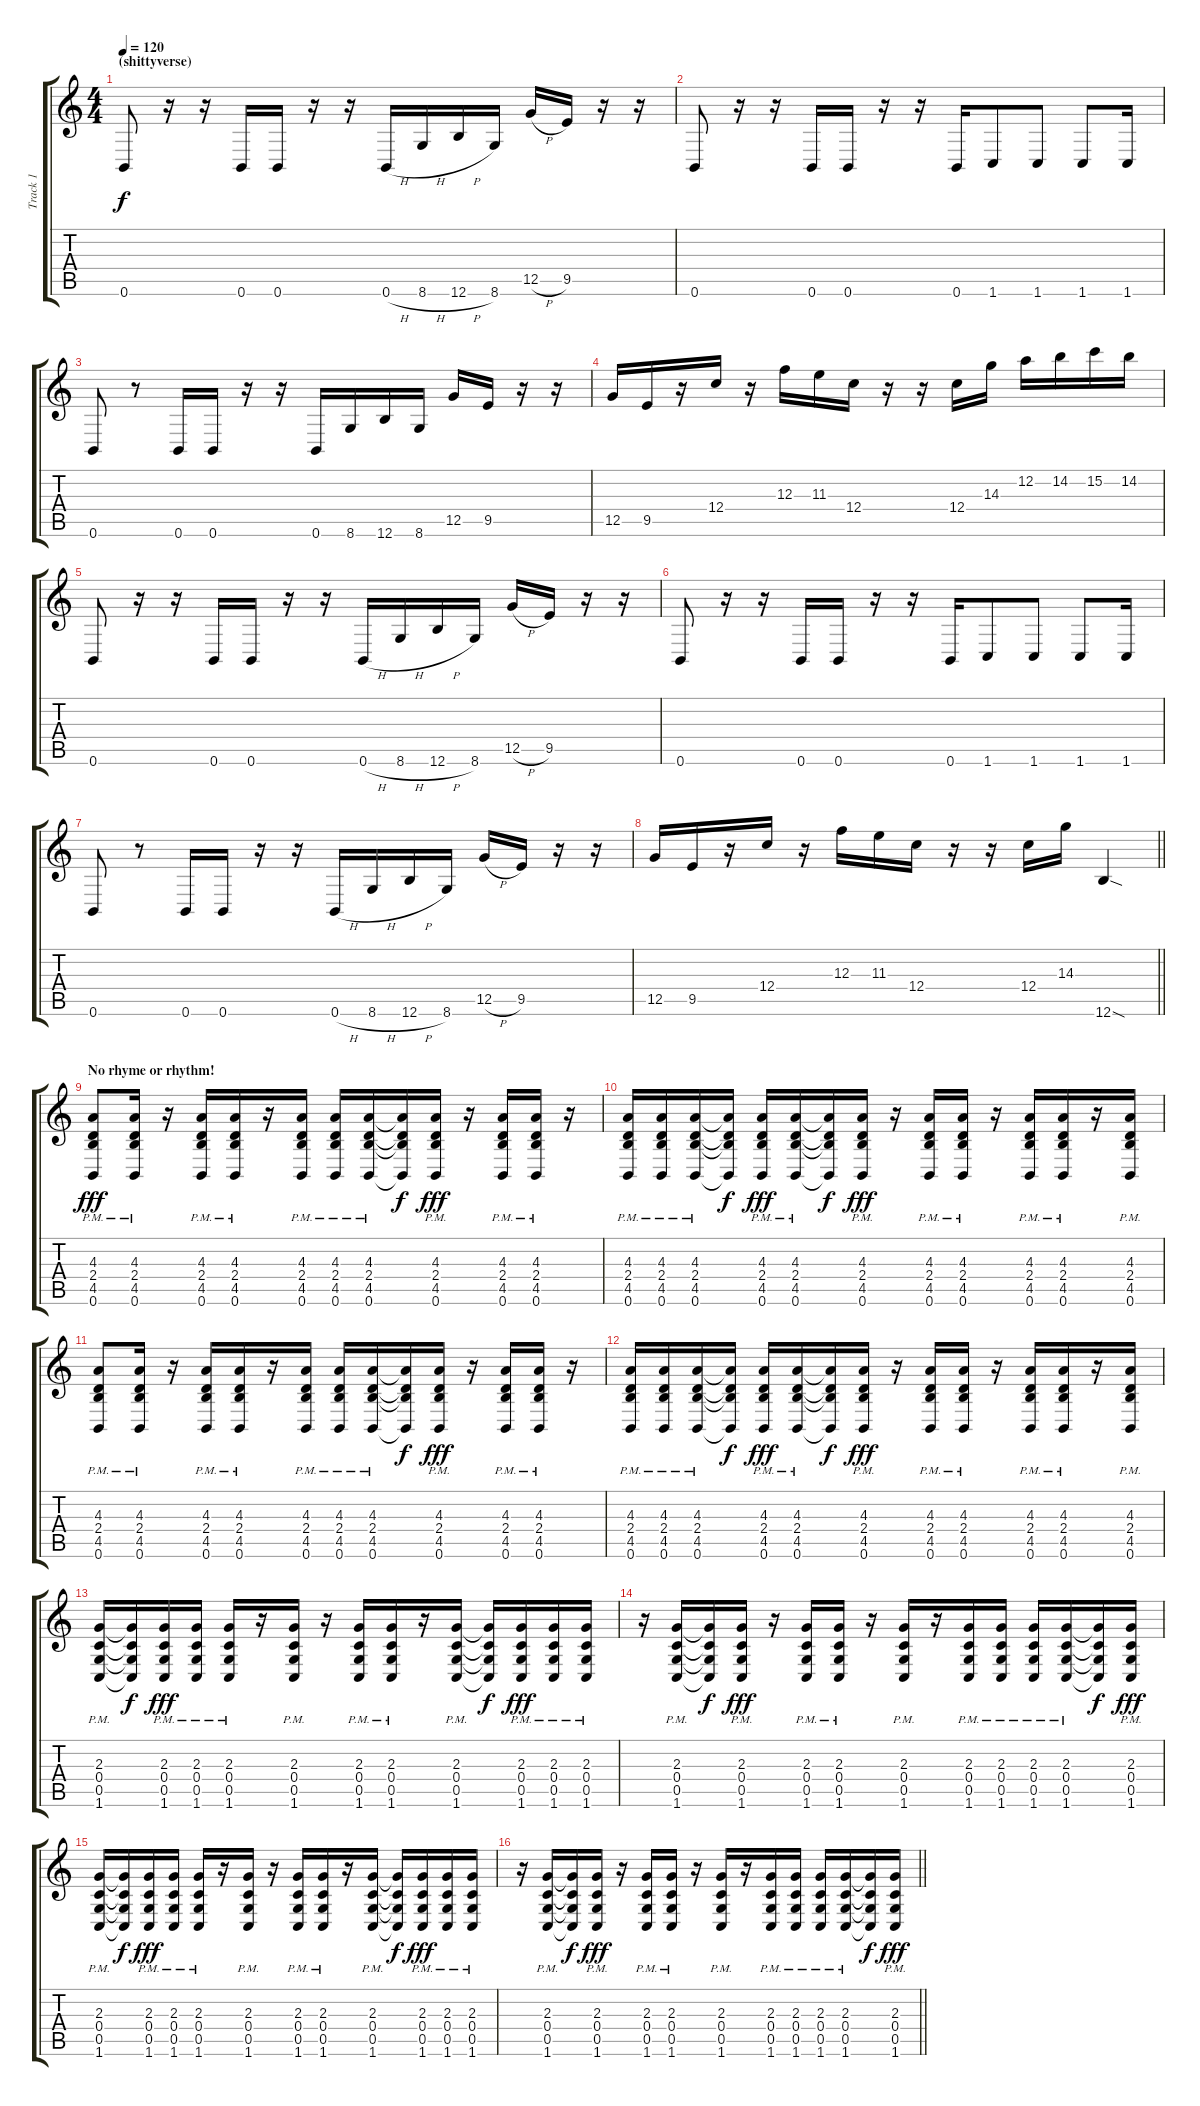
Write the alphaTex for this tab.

\track ("Track 1" "Track 1") {instrument distortionguitar}
\staff {score tabs}
\tuning (D4 A3 F3 C3 G2 B1) {hide}
\ts (4 4)
\section ("" "(shittyverse)")
\tempo 120
\clef g2
\ks c
0.6.8{dy f} r.16 r.16 0.6.16 0.6.16 r.16 r.16 0.6{h}.16 8.6{h}.16 12.6{h}.16 8.6.16 12.5{h}.16 9.5.16 r.16 r.16 |
0.6.8 r.16 r.16 0.6.16 0.6.16 r.16 r.16 0.6.16 1.6.8 1.6.8 1.6.8 1.6.16 |
0.6.8 r.8 0.6.16 0.6.16 r.16 r.16 0.6.16 8.6.16 12.6.16 8.6.16 12.5.16 9.5.16 r.16 r.16 |
12.5.16 9.5.16 r.16 12.4.16 r.16 12.3.16 11.3.16 12.4.16 r.16 r.16 12.4.16 14.3.16 12.2.16 14.2.16 15.2.16 14.2.16 |
0.6.8 r.16 r.16 0.6.16 0.6.16 r.16 r.16 0.6{h}.16 8.6{h}.16 12.6{h}.16 8.6.16 12.5{h}.16 9.5.16 r.16 r.16 |
0.6.8 r.16 r.16 0.6.16 0.6.16 r.16 r.16 0.6.16 1.6.8 1.6.8 1.6.8 1.6.16 |
0.6.8 r.8 0.6.16 0.6.16 r.16 r.16 0.6{h}.16 8.6{h}.16 12.6{h}.16 8.6.16 12.5{h}.16 9.5.16 r.16 r.16 |
\barLineRight lightlight
12.5.16 9.5.16 r.16 12.4.16 r.16 12.3.16 11.3.16 12.4.16 r.16 r.16 12.4.16 14.3.16 12.6{sod}.4 |
\section ("" "No rhyme or rhythm!")
(4.3{pm} 2.4{pm} 4.5{pm} 0.6{pm}).8{dy fff} (4.3{pm} 2.4{pm} 4.5{pm} 0.6{pm}).16 r.16 (4.3{pm} 2.4{pm} 4.5{pm} 0.6{pm}).16 (4.3{pm} 2.4{pm} 4.5{pm} 0.6{pm}).16 r.16 (4.3{pm} 2.4{pm} 4.5{pm} 0.6{pm}).16 (4.3{pm} 2.4{pm} 4.5{pm} 0.6{pm}).16 (4.3{pm} 2.4{pm} 4.5{pm} 0.6{pm}).16 (4.3{t} 2.4{t} 4.5{t} 0.6{t}).16{dy f} (4.3{pm} 2.4{pm} 4.5{pm} 0.6{pm}).16{dy fff} r.16 (4.3{pm} 2.4{pm} 4.5{pm} 0.6{pm}).16 (4.3{pm} 2.4{pm} 4.5{pm} 0.6{pm}).16 r.16 |
(4.3{pm} 2.4{pm} 4.5{pm} 0.6{pm}).16 (4.3{pm} 2.4{pm} 4.5{pm} 0.6{pm}).16 (4.3{pm} 2.4{pm} 4.5{pm} 0.6{pm}).16 (4.3{t} 2.4{t} 4.5{t} 0.6{t}).16{dy f} (4.3{pm} 2.4{pm} 4.5{pm} 0.6{pm}).16{dy fff} (4.3{pm} 2.4{pm} 4.5{pm} 0.6{pm}).16 (4.3{t} 2.4{t} 4.5{t} 0.6{t}).16{dy f} (4.3{pm} 2.4{pm} 4.5{pm} 0.6{pm}).16{dy fff} r.16 (4.3{pm} 2.4{pm} 4.5{pm} 0.6{pm}).16 (4.3{pm} 2.4{pm} 4.5{pm} 0.6{pm}).16 r.16 (4.3{pm} 2.4{pm} 4.5{pm} 0.6{pm}).16 (4.3{pm} 2.4{pm} 4.5{pm} 0.6{pm}).16 r.16 (4.3{pm} 2.4{pm} 4.5{pm} 0.6{pm}).16 |
(4.3{pm} 2.4{pm} 4.5{pm} 0.6{pm}).8 (4.3{pm} 2.4{pm} 4.5{pm} 0.6{pm}).16 r.16 (4.3{pm} 2.4{pm} 4.5{pm} 0.6{pm}).16 (4.3{pm} 2.4{pm} 4.5{pm} 0.6{pm}).16 r.16 (4.3{pm} 2.4{pm} 4.5{pm} 0.6{pm}).16 (4.3{pm} 2.4{pm} 4.5{pm} 0.6{pm}).16 (4.3{pm} 2.4{pm} 4.5{pm} 0.6{pm}).16 (4.3{t} 2.4{t} 4.5{t} 0.6{t}).16{dy f} (4.3{pm} 2.4{pm} 4.5{pm} 0.6{pm}).16{dy fff} r.16 (4.3{pm} 2.4{pm} 4.5{pm} 0.6{pm}).16 (4.3{pm} 2.4{pm} 4.5{pm} 0.6{pm}).16 r.16 |
(4.3{pm} 2.4{pm} 4.5{pm} 0.6{pm}).16 (4.3{pm} 2.4{pm} 4.5{pm} 0.6{pm}).16 (4.3{pm} 2.4{pm} 4.5{pm} 0.6{pm}).16 (4.3{t} 2.4{t} 4.5{t} 0.6{t}).16{dy f} (4.3{pm} 2.4{pm} 4.5{pm} 0.6{pm}).16{dy fff} (4.3{pm} 2.4{pm} 4.5{pm} 0.6{pm}).16 (4.3{t} 2.4{t} 4.5{t} 0.6{t}).16{dy f} (4.3{pm} 2.4{pm} 4.5{pm} 0.6{pm}).16{dy fff} r.16 (4.3{pm} 2.4{pm} 4.5{pm} 0.6{pm}).16 (4.3{pm} 2.4{pm} 4.5{pm} 0.6{pm}).16 r.16 (4.3{pm} 2.4{pm} 4.5{pm} 0.6{pm}).16 (4.3{pm} 2.4{pm} 4.5{pm} 0.6{pm}).16 r.16 (4.3{pm} 2.4{pm} 4.5{pm} 0.6{pm}).16 |
(2.3{pm} 0.4{pm} 0.5{pm} 1.6{pm}).16 (2.3{t} 0.4{t} 0.5{t} 1.6{t}).16{dy f} (2.3{pm} 0.4{pm} 0.5{pm} 1.6{pm}).16{dy fff} (2.3{pm} 0.4{pm} 0.5{pm} 1.6{pm}).16 (2.3{pm} 0.4{pm} 0.5{pm} 1.6{pm}).16 r.16 (2.3{pm} 0.4{pm} 0.5{pm} 1.6{pm}).16 r.16 (2.3{pm} 0.4{pm} 0.5{pm} 1.6{pm}).16 (2.3{pm} 0.4{pm} 0.5{pm} 1.6{pm}).16 r.16 (2.3{pm} 0.4{pm} 0.5{pm} 1.6{pm}).16 (2.3{t} 0.4{t} 0.5{t} 1.6{t}).16{dy f} (2.3{pm} 0.4{pm} 0.5{pm} 1.6{pm}).16{dy fff} (2.3{pm} 0.4{pm} 0.5{pm} 1.6{pm}).16 (2.3{pm} 0.4{pm} 0.5{pm} 1.6{pm}).16 |
r.16 (2.3{pm} 0.4{pm} 0.5{pm} 1.6{pm}).16 (2.3{t} 0.4{t} 0.5{t} 1.6{t}).16{dy f} (2.3{pm} 0.4{pm} 0.5{pm} 1.6{pm}).16{dy fff} r.16 (2.3{pm} 0.4{pm} 0.5{pm} 1.6{pm}).16 (2.3{pm} 0.4{pm} 0.5{pm} 1.6{pm}).16 r.16 (2.3{pm} 0.4{pm} 0.5{pm} 1.6{pm}).16 r.16 (2.3{pm} 0.4{pm} 0.5{pm} 1.6{pm}).16 (2.3{pm} 0.4{pm} 0.5{pm} 1.6{pm}).16 (2.3{pm} 0.4{pm} 0.5{pm} 1.6{pm}).16 (2.3{pm} 0.4{pm} 0.5{pm} 1.6{pm}).16 (2.3{t} 0.4{t} 0.5{t} 1.6{t}).16{dy f} (2.3{pm} 0.4{pm} 0.5{pm} 1.6{pm}).16{dy fff} |
(2.3{pm} 0.4{pm} 0.5{pm} 1.6{pm}).16 (2.3{t} 0.4{t} 0.5{t} 1.6{t}).16{dy f} (2.3{pm} 0.4{pm} 0.5{pm} 1.6{pm}).16{dy fff} (2.3{pm} 0.4{pm} 0.5{pm} 1.6{pm}).16 (2.3{pm} 0.4{pm} 0.5{pm} 1.6{pm}).16 r.16 (2.3{pm} 0.4{pm} 0.5{pm} 1.6{pm}).16 r.16 (2.3{pm} 0.4{pm} 0.5{pm} 1.6{pm}).16 (2.3{pm} 0.4{pm} 0.5{pm} 1.6{pm}).16 r.16 (2.3{pm} 0.4{pm} 0.5{pm} 1.6{pm}).16 (2.3{t} 0.4{t} 0.5{t} 1.6{t}).16{dy f} (2.3{pm} 0.4{pm} 0.5{pm} 1.6{pm}).16{dy fff} (2.3{pm} 0.4{pm} 0.5{pm} 1.6{pm}).16 (2.3{pm} 0.4{pm} 0.5{pm} 1.6{pm}).16 |
\barLineRight lightlight
r.16 (2.3{pm} 0.4{pm} 0.5{pm} 1.6{pm}).16 (2.3{t} 0.4{t} 0.5{t} 1.6{t}).16{dy f} (2.3{pm} 0.4{pm} 0.5{pm} 1.6{pm}).16{dy fff} r.16 (2.3{pm} 0.4{pm} 0.5{pm} 1.6{pm}).16 (2.3{pm} 0.4{pm} 0.5{pm} 1.6{pm}).16 r.16 (2.3{pm} 0.4{pm} 0.5{pm} 1.6{pm}).16 r.16 (2.3{pm} 0.4{pm} 0.5{pm} 1.6{pm}).16 (2.3{pm} 0.4{pm} 0.5{pm} 1.6{pm}).16 (2.3{pm} 0.4{pm} 0.5{pm} 1.6{pm}).16 (2.3{pm} 0.4{pm} 0.5{pm} 1.6{pm}).16 (2.3{t} 0.4{t} 0.5{t} 1.6{t}).16{dy f} (2.3{pm} 0.4{pm} 0.5{pm} 1.6{pm}).16{dy fff}
